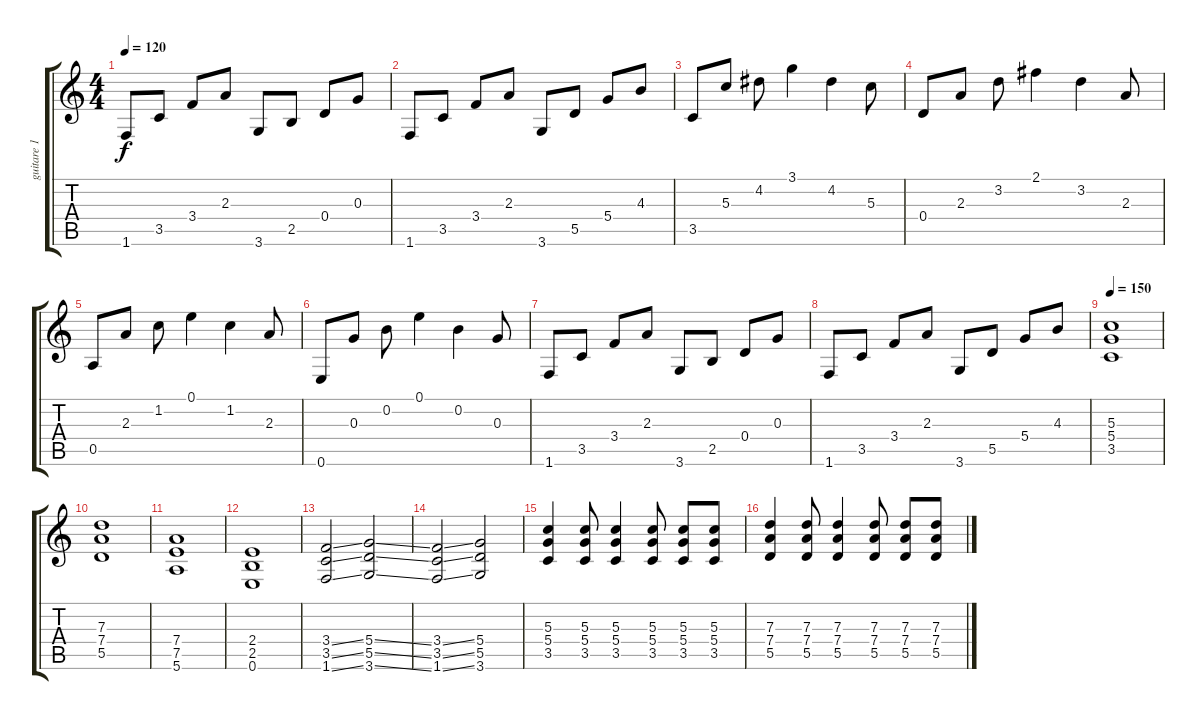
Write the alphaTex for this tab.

\track ("guitare 1" "guitare 1") {instrument acousticguitarnylon}
\staff {score tabs}
\tuning (E4 B3 G3 D3 A2 E2) {hide}
\ts (4 4)
\tempo 120
\clef g2
\ks c
1.6.8{dy f} 3.5.8 3.4.8 2.3.8 3.6.8 2.5.8 0.4.8 0.3.8 |
1.6.8 3.5.8 3.4.8 2.3.8 3.6.8 5.5.8 5.4.8 4.3.8 |
3.5.8 5.3.8 4.2.8 3.1.4 4.2.4 5.3.8 |
0.4.8 2.3.8 3.2.8 2.1.4 3.2.4 2.3.8 |
0.5.8 2.3.8 1.2.8 0.1.4 1.2.4 2.3.8 |
0.6.8 0.3.8 0.2.8 0.1.4 0.2.4 0.3.8 |
1.6.8 3.5.8 3.4.8 2.3.8 3.6.8 2.5.8 0.4.8 0.3.8 |
1.6.8 3.5.8 3.4.8 2.3.8 3.6.8 5.5.8 5.4.8 4.3.8 |
\tempo 150
(5.3 5.4 3.5).1{instrument overdrivenguitar} |
(7.3 7.4 5.5).1 |
(7.4 7.5 5.6).1 |
(2.4 2.5 0.6).1 |
(3.4{ss} 3.5{ss} 1.6{ss}).2 (5.4{ss} 5.5{ss} 3.6{ss}).2 |
(3.4{ss} 3.5{ss} 1.6{ss}).2 (5.4 5.5 3.6).2 |
(5.3 5.4 3.5).4 (5.3 5.4 3.5).8 (5.3 5.4 3.5).4 (5.3 5.4 3.5).8 (5.3 5.4 3.5).8 (5.3 5.4 3.5).8 |
(7.3 7.4 5.5).4 (7.3 7.4 5.5).8 (7.3 7.4 5.5).4 (7.3 7.4 5.5).8 (7.3 7.4 5.5).8 (7.3 7.4 5.5).8
